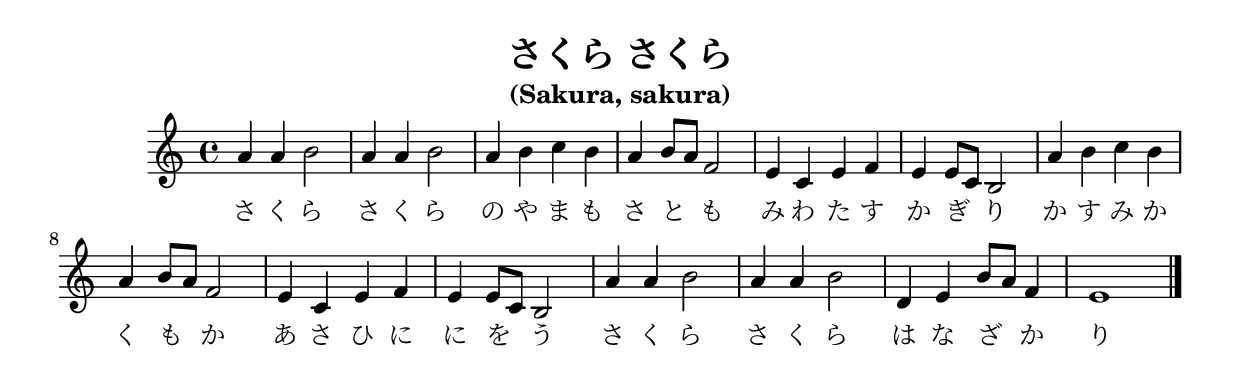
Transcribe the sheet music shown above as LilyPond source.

%% sakura-sakura.ly

\version "2.5.15"

\header {
  title = "さくら さくら"
  subtitle = "(Sakura, sakura)"
}


\score {
  
  <<
    \relative c'' {
      %% Beams are melismata, no autobeams.
      \set Staff.autoBeaming = ##f

      | a4 a b2 | a4 a b2
      | a4 b c b | a4 b8[ a] f2
      | e4 c e f | e4 e8[ c] b2
      | a'4 b c b | a4 b8[ a] f2
      | e4 c e f | e4 e8[ c] b2
      | a'4 a b2 | a4 a b2
      | d,4 e b'8[ a] f4 | e1 \bar "|."
    }
    \addlyrics {
      さ く ら さ く ら
      の や ま も さ と も
      み わ た す か ぎ り
      か す み か く も か
      あ さ ひ に に を う
      さ く ら さ く ら
      は な ざ か り
    }
  >>
  \layout { }
  \midi { \tempo 4=120 }
  }

%%% Local Variables:
%%% coding: utf-8
%%% End:
